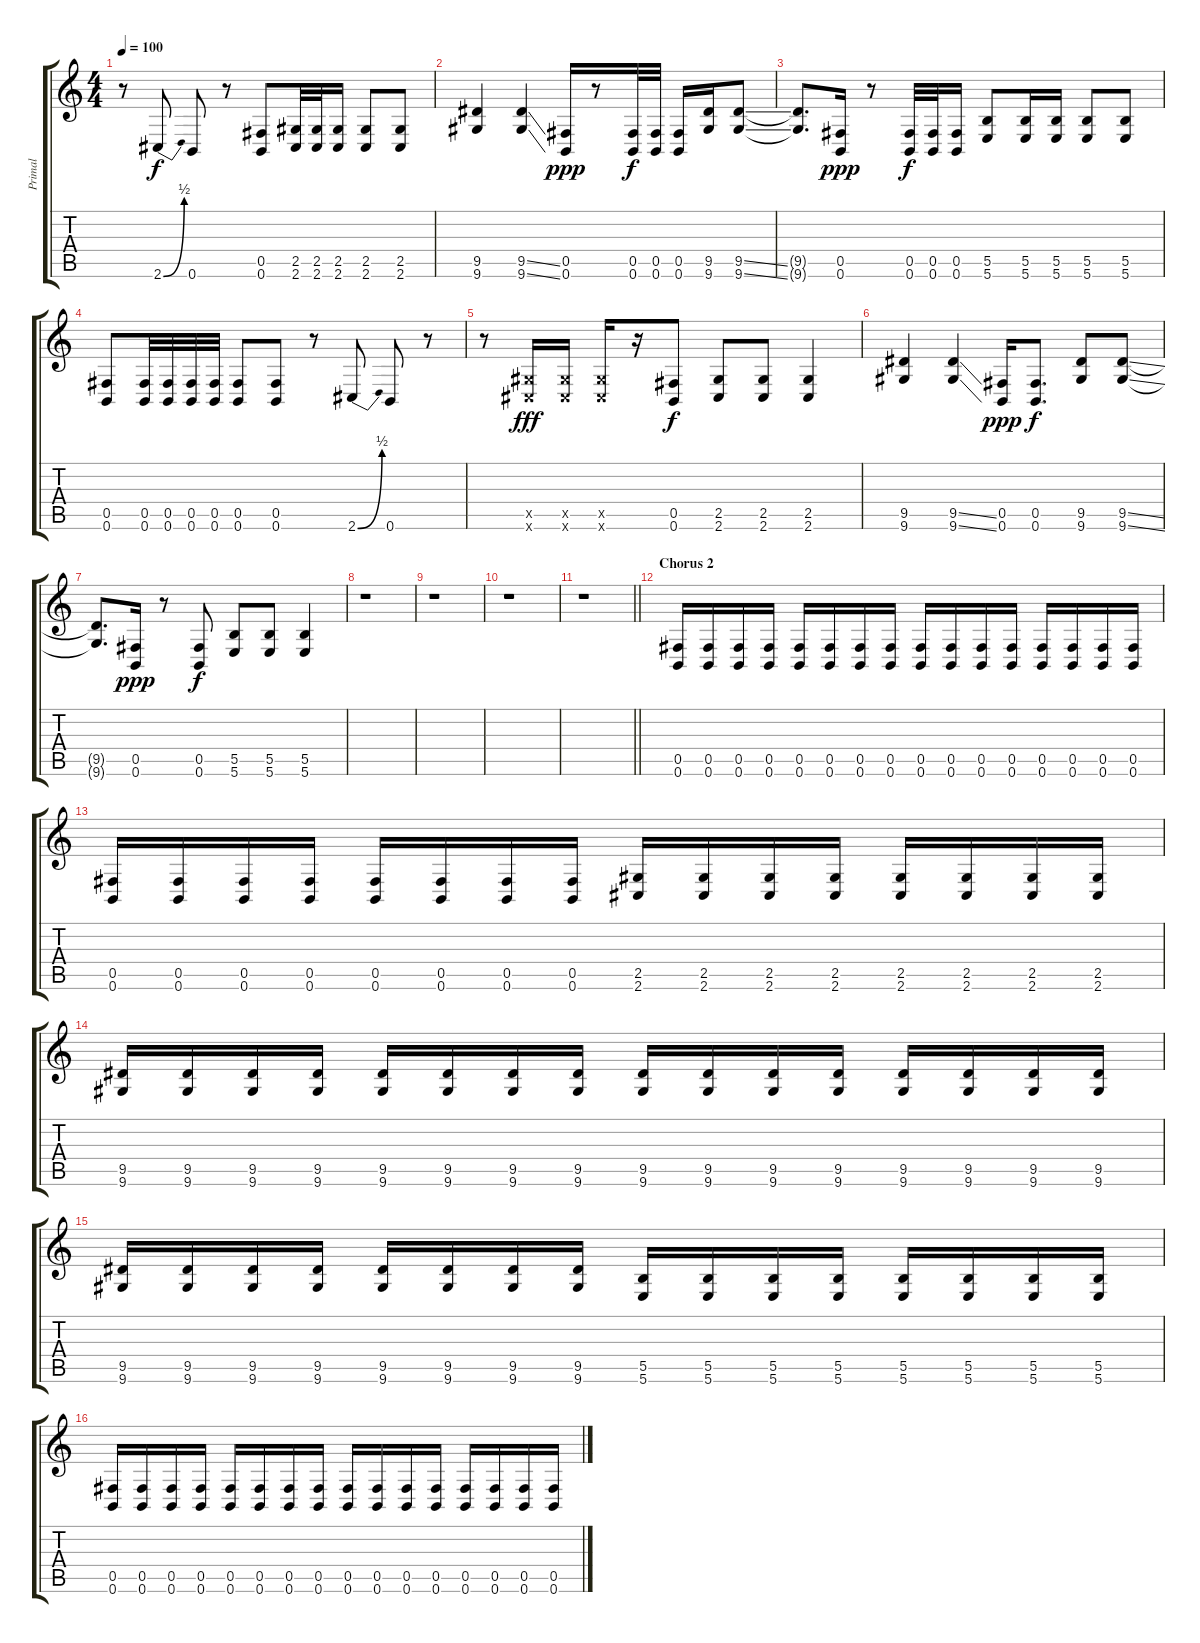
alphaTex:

\track ("Primal" "Primal") {instrument distortionguitar}
\staff {score tabs}
\tuning (Db4 Ab3 E3 B2 Gb2 B1) {hide}
\ts (4 4)
\tempo 100
\clef g2
\ks c
r.8{dy f} 2.6{be (bend 0 0 60 2)}.8 0.6.8 r.8 (0.5 0.6).8 (2.5 2.6).32 (2.5 2.6).32 (2.5 2.6).16 (2.5 2.6).8 (2.5 2.6).8 |
(9.5 9.6).4 (9.5{ss} 9.6{ss}).4 (0.5 0.6).16{dy ppp} r.8 (0.5 0.6).32{dy f} (0.5 0.6).32 (0.5 0.6).16 (9.5 9.6).16 (9.5{ss} 9.6{ss}).8 |
(9.5{t} 9.6{t}).8{d} (0.5 0.6).16{dy ppp} r.8 (0.5 0.6).32{dy f} (0.5 0.6).32 (0.5 0.6).16 (5.5 5.6).8 (5.5 5.6).16 (5.5 5.6).16 (5.5 5.6).8 (5.5 5.6).8 |
(0.5 0.6).8 (0.5 0.6).32 (0.5 0.6).32 (0.5 0.6).32 (0.5 0.6).32 (0.5 0.6).8 (0.5 0.6).8 r.8 2.6{be (bend 0 0 60 2)}.8 0.6.8 r.8 |
r.8 (2.5{x} 2.6{x}).16{dy fff} (2.5{x} 2.6{x}).16 (2.5{x} 2.6{x}).16 r.16 (0.5 0.6).8{dy f} (2.5 2.6).8 (2.5 2.6).8 (2.5 2.6).4 |
(9.5 9.6).4 (9.5{ss} 9.6{ss}).4 (0.5 0.6).16{dy ppp} (0.5 0.6).8{d dy f} (9.5 9.6).8 (9.5{ss} 9.6{ss}).8 |
(9.5{t} 9.6{t}).8{d} (0.5 0.6).16{dy ppp} r.8 (0.5 0.6).8{dy f} (5.5 5.6).8 (5.5 5.6).8 (5.5 5.6).4 |
r.1 |
r.1 |
r.1 |
\barLineRight lightlight
r.1 |
\section ("" "Chorus 2")
(0.5 0.6).16 (0.5 0.6).16 (0.5 0.6).16 (0.5 0.6).16 (0.5 0.6).16 (0.5 0.6).16 (0.5 0.6).16 (0.5 0.6).16 (0.5 0.6).16 (0.5 0.6).16 (0.5 0.6).16 (0.5 0.6).16 (0.5 0.6).16 (0.5 0.6).16 (0.5 0.6).16 (0.5 0.6).16 |
(0.5 0.6).16 (0.5 0.6).16 (0.5 0.6).16 (0.5 0.6).16 (0.5 0.6).16 (0.5 0.6).16 (0.5 0.6).16 (0.5 0.6).16 (2.5 2.6).16 (2.5 2.6).16 (2.5 2.6).16 (2.5 2.6).16 (2.5 2.6).16 (2.5 2.6).16 (2.5 2.6).16 (2.5 2.6).16 |
(9.5 9.6).16 (9.5 9.6).16 (9.5 9.6).16 (9.5 9.6).16 (9.5 9.6).16 (9.5 9.6).16 (9.5 9.6).16 (9.5 9.6).16 (9.5 9.6).16 (9.5 9.6).16 (9.5 9.6).16 (9.5 9.6).16 (9.5 9.6).16 (9.5 9.6).16 (9.5 9.6).16 (9.5 9.6).16 |
(9.5 9.6).16 (9.5 9.6).16 (9.5 9.6).16 (9.5 9.6).16 (9.5 9.6).16 (9.5 9.6).16 (9.5 9.6).16 (9.5 9.6).16 (5.5 5.6).16 (5.5 5.6).16 (5.5 5.6).16 (5.5 5.6).16 (5.5 5.6).16 (5.5 5.6).16 (5.5 5.6).16 (5.5 5.6).16 |
(0.5 0.6).16 (0.5 0.6).16 (0.5 0.6).16 (0.5 0.6).16 (0.5 0.6).16 (0.5 0.6).16 (0.5 0.6).16 (0.5 0.6).16 (0.5 0.6).16 (0.5 0.6).16 (0.5 0.6).16 (0.5 0.6).16 (0.5 0.6).16 (0.5 0.6).16 (0.5 0.6).16 (0.5 0.6).16
